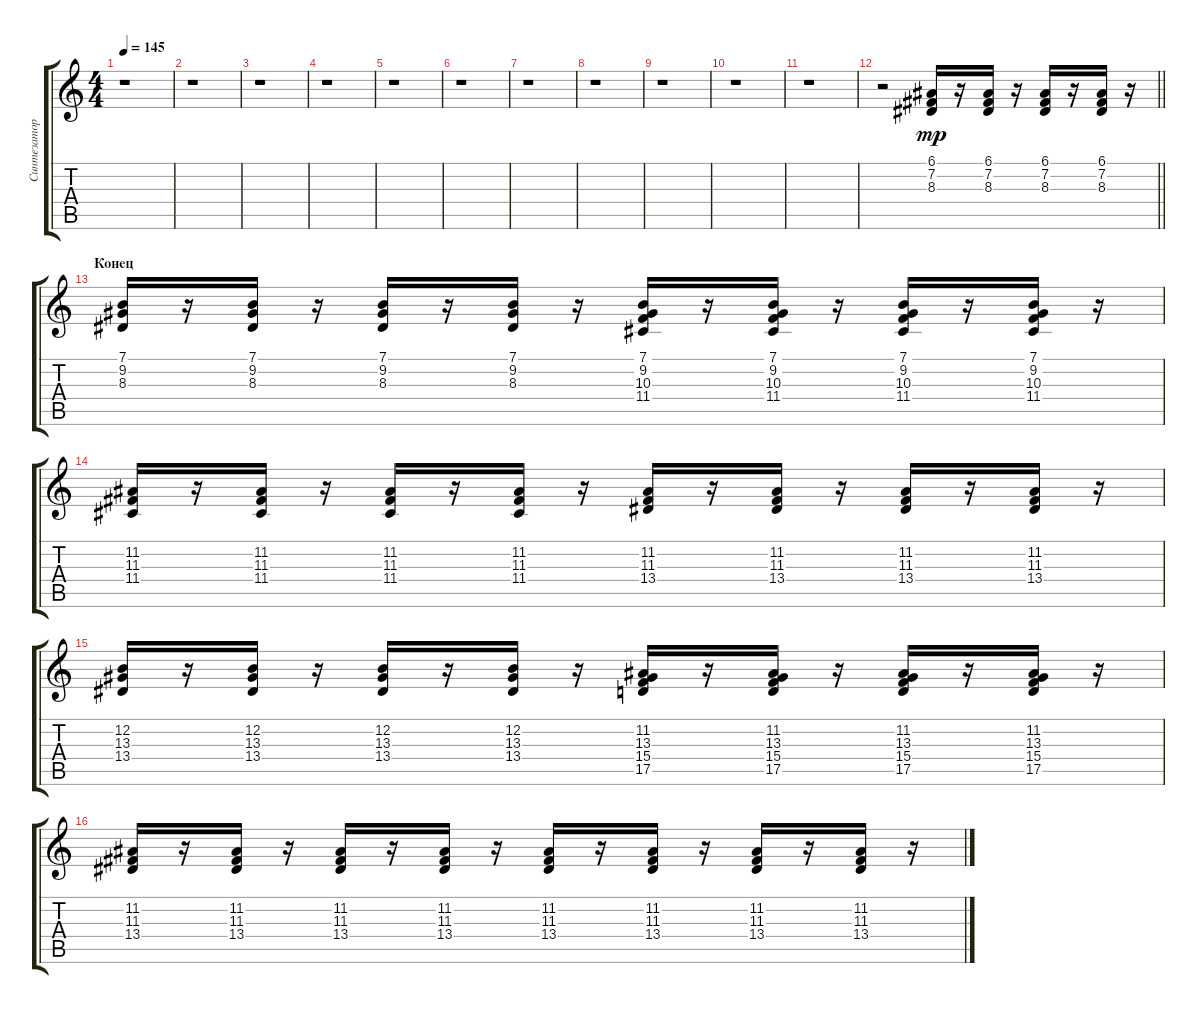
\track ("Синтезатор" "Синтезатор") {instrument acousticgrandpiano}
\staff {score tabs}
\tuning (E4 B3 G3 D3 A2 E2) {hide}
\ts (4 4)
\tempo 145
\clef g2
\ks c
r.1{dy mp} |
r.1 |
r.1 |
r.1 |
r.1 |
r.1 |
r.1 |
r.1 |
r.1 |
r.1 |
r.1 |
\barLineRight lightlight
r.2 (6.1 7.2 8.3).16 r.16 (6.1 7.2 8.3).16 r.16 (6.1 7.2 8.3).16 r.16 (6.1 7.2 8.3).16 r.16 |
\section ("" "Конец")
(7.1 9.2 8.3).16 r.16 (7.1 9.2 8.3).16 r.16 (7.1 9.2 8.3).16 r.16 (7.1 9.2 8.3).16 r.16 (7.1 9.2 10.3 11.4).16 r.16 (7.1 9.2 10.3 11.4).16 r.16 (7.1 9.2 10.3 11.4).16 r.16 (7.1 9.2 10.3 11.4).16 r.16 |
(11.2 11.3 11.4).16 r.16 (11.2 11.3 11.4).16 r.16 (11.2 11.3 11.4).16 r.16 (11.2 11.3 11.4).16 r.16 (11.2 11.3 13.4).16 r.16 (11.2 11.3 13.4).16 r.16 (11.2 11.3 13.4).16 r.16 (11.2 11.3 13.4).16 r.16 |
(12.2 13.3 13.4).16 r.16 (12.2 13.3 13.4).16 r.16 (12.2 13.3 13.4).16 r.16 (12.2 13.3 13.4).16 r.16 (11.2 13.3 15.4 17.5).16 r.16 (11.2 13.3 15.4 17.5).16 r.16 (11.2 13.3 15.4 17.5).16 r.16 (11.2 13.3 15.4 17.5).16 r.16 |
(11.2 11.3 13.4).16 r.16 (11.2 11.3 13.4).16 r.16 (11.2 11.3 13.4).16 r.16 (11.2 11.3 13.4).16 r.16 (11.2 11.3 13.4).16 r.16 (11.2 11.3 13.4).16 r.16 (11.2 11.3 13.4).16 r.16 (11.2 11.3 13.4).16 r.16
